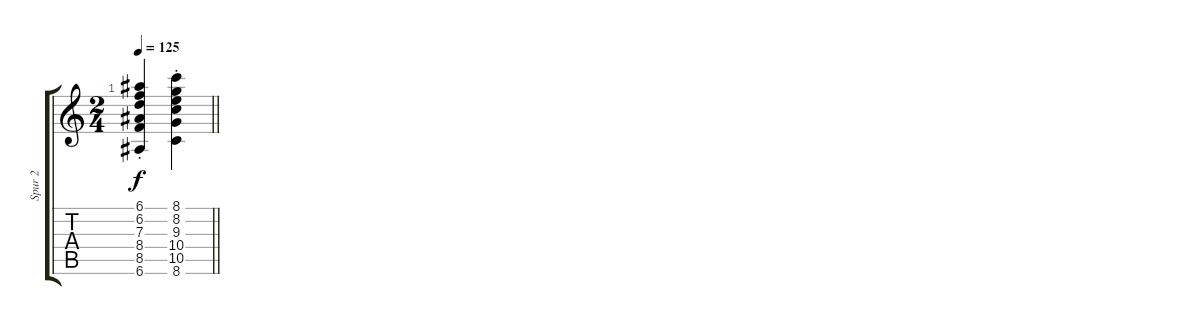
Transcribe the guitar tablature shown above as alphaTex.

\track ("Spur 2" "Spur 2") {instrument acousticguitarsteel}
\staff {score tabs}
\tuning (E4 B3 G3 D3 A2 E2) {hide}
\ts (2 4)
\tempo 125
\clef g2
\barLineRight lightlight
\ks c
(6.1 6.2 7.3 8.4{st} 8.5 6.6).4{dy f} (8.1 8.2 9.3 10.4{st} 10.5 8.6).4
